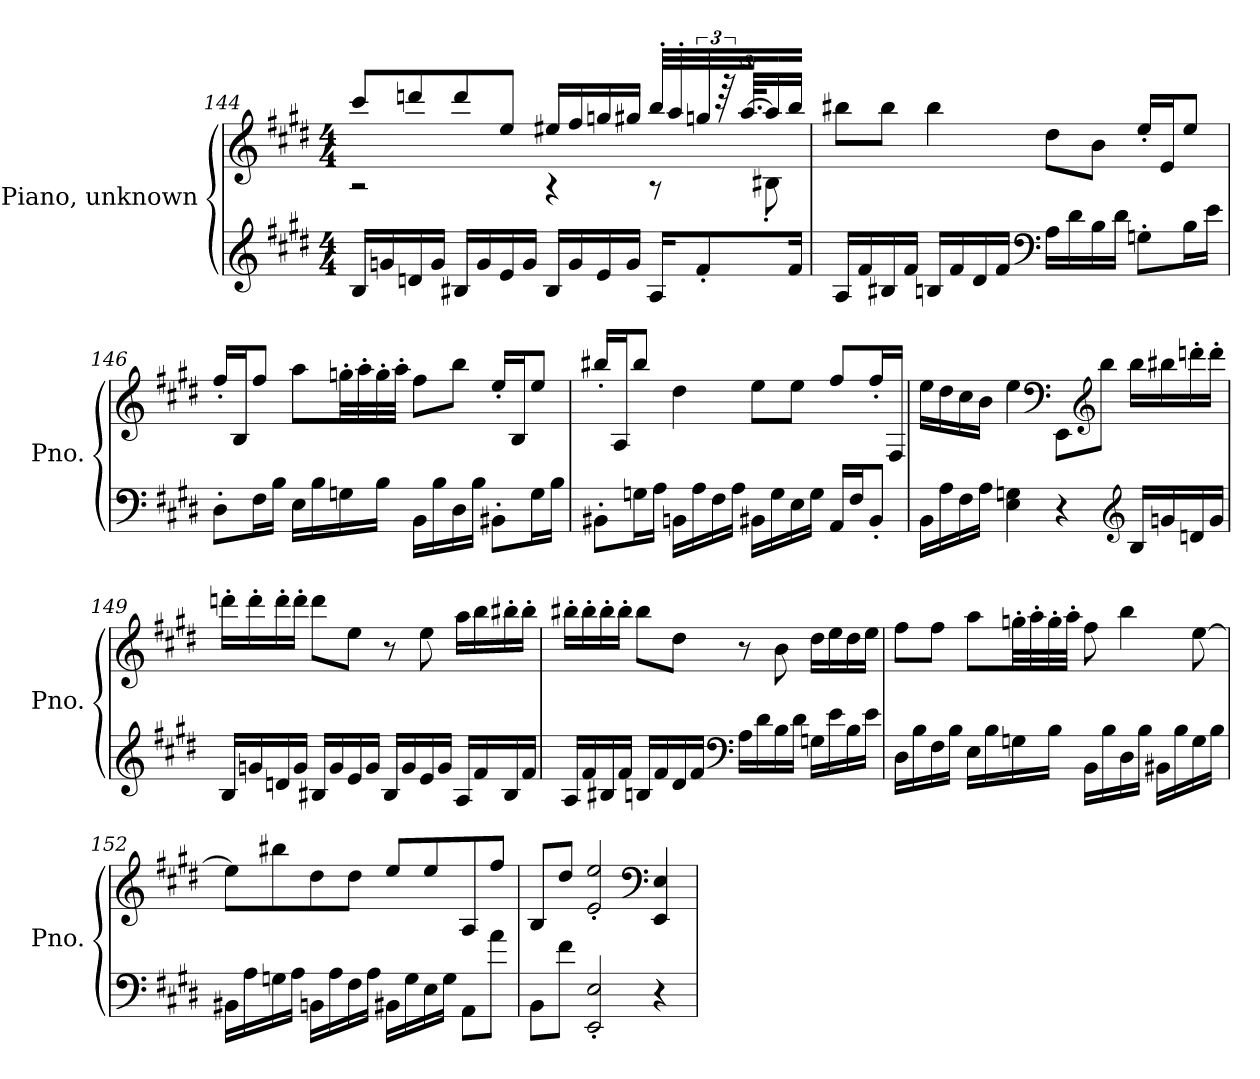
**kern	**kern
*part1	*part1
*staff2	*staff1
*I"Piano, unknown	*
*I'Pno.	*
!!LO:PB:g=z
*clefG2	*clefG2
*k[f#c#g#d#]	*k[f#c#g#d#]
*M4/4	*M4/4
=144	=144
*	*^
16B/LL	8ccc#/L	2r
16gn/	.	.
16dn/	8dddn/	.
16g/JJ	.	.
16B#X/LL	8ddd/	.
16g/	.	.
16e/	8ee/J	.
16g/JJ	.	.
16B#/LL	16ee#X/LL	4r
16g/	16ff#/	.
16e/	16ggn/	.
16g/JJ	16gg#X/JJ	.
16A/KL	32bb'/LLL	8r
.	32aa'/	.
8f#'/	48ggn/JJJ	.
.	96r	.
.	[48.aa/KLL	.
.	16aa/]	8B#X'\
16f#/Jk	16bb/JJ	.
*	*v	*v
!!LO:LB:g=z
=145	=145
16A/LL	8bb#X\L
16f#/	.
16B#X/	8bb#\J
16f#/JJ	.
16Bn/LL	4bb#\
16f#/	.
16d#/	.
16f#/JJ	.
*clefF4	*
16A\LL	8dd#\L
16d#\	.
16B\	8b\J
16d#\JJ	.
8Gn'\L	16ee'/LL
.	16e/J
16B\L	8ee/J
16e\JJ	.
=146	=146
8D#'\L	16ff#'/LL
.	16B/J
16F#\L	8ff#/J
16B\JJ	.
16E\LL	8aa\L
16B\	.
16Gn\	32ggn'\LL
.	32aa'\
16B\JJ	32gg'\
.	32aa'\JJJ
16BB\LL	8ff#\L
16B\	.
16D#\	8bb\J
16B\JJ	.
8BB#X'\L	16ee'/LL
.	16B/J
16G\L	8ee/J
16B\JJ	.
!!LO:LB:g=z
=147	=147
8BB#X'\L	16bb#X'/LL
.	16A/J
16Gn\L	8bb#/J
16A\JJ	.
16BBn\LL	4dd#\
16A\	.
16F#\	.
16A\JJ	.
16BB#X\LL	8ee\L
16G\	.
16E\	8ee\J
16G\JJ	.
16AA/LL	8ff#/L
16F#/J	.
8BB#'/J	16ff#'/L
.	16F#/JJ
=148	=148
16BB\LL	16ee\LL
16A\	16dd#\
16F#\	16cc#\
16A\JJ	16b\JJ
4E\ 4Gn\	4ee\
*	*clefF4
4r	8EE\L
*	*clefG2
.	8bb\J
*clefG2	*
16B/LL	16bb\LL
16gn/	16bb#X\
16dn/	16dddn'\
16g/JJ	16ddd'\JJ
!!LO:LB:g=z
=149	=149
16B/LL	16dddn'\LL
16gn/	16ddd'\
16dn/	16ddd'\
16g/JJ	16ddd'\JJ
16B#X/LL	8ddd\L
16g/	.
16e/	8ee\J
16g/JJ	.
16B#/LL	8r
16g/	.
16e/	8ee\
16g/JJ	.
16A/LL	16aa\LL
16f#/	16bb\
16B#/	16bb#X'\
16f#/JJ	16bb#'\JJ
=150	=150
16A/LL	16bb#X'\LL
16f#/	16bb#'\
16B#X/	16bb#'\
16f#/JJ	16bb#'\JJ
16Bn/LL	8bb#\L
16f#/	.
16d#/	8dd#\J
16f#/JJ	.
*clefF4	*
16A\LL	8r
16d#\	.
16B\	8b\
16d#\JJ	.
16Gn\LL	16dd#\LL
16e\	16ee\
16B\	16dd#\
16e\JJ	16ee\JJ
!!LO:LB:g=z
=151	=151
16D#\LL	8ff#\L
16B\	.
16F#\	8ff#\J
16B\JJ	.
16E\LL	8aa\L
16B\	.
16Gn\	32ggn'\LL
.	32aa'\
16B\JJ	32gg'\
.	32aa'\JJJ
16BB\LL	8ff#\
16B\	.
16D#\	4bb\
16B\JJ	.
16BB#X\LL	.
16B\	.
16G\	[8ee\
16B\JJ	.
=152	=152
16BB#X\LL	8ee\L]
16A\	.
16Gn\	8bb#X\
16A\JJ	.
16BBn\LL	8dd#\
16A\	.
16F#\	8dd#\J
16A\JJ	.
16BB#X\LL	8ee/L
16G\	.
16E\	8ee/
16G\JJ	.
8AA\L	8A/
8a\J	8ff#/J
=153	=153
8BB\L	8B/L
8f#\J	8dd#/J
2EE/' 2E/'	2e/' 2ee/'
*	*clefF4
4r	4EE/ 4E/
=	=
*-	*-
